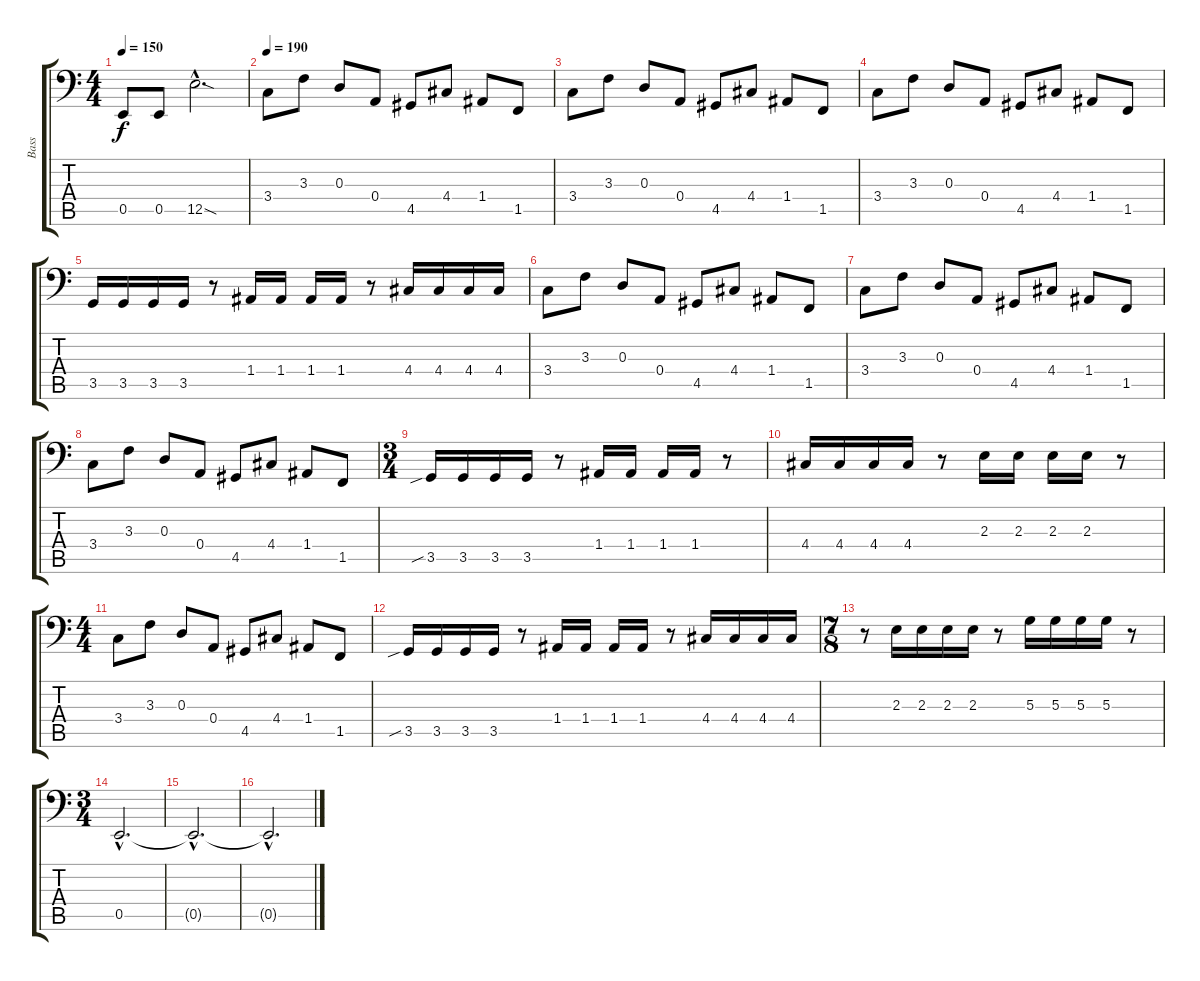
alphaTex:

\track ("Bass" "Bass") {instrument electricbassfinger}
\staff {score tabs}
\tuning (C3 G2 D2 A1 E1 B0) {hide}
\ts (4 4)
\tempo 150
\clef f4
\ks c
0.5{t}.8{dy f} 0.5.8 12.5{sod hac}.2{d} |
\tempo 170
\tempo 190
3.4.8 3.3.8 0.3.8 0.4.8 4.5.8 4.4.8 1.4.8 1.5.8 |
3.4.8 3.3.8 0.3.8 0.4.8 4.5.8 4.4.8 1.4.8 1.5.8 |
3.4.8 3.3.8 0.3.8 0.4.8 4.5.8 4.4.8 1.4.8 1.5.8 |
3.5.16 3.5.16 3.5.16 3.5.16 r.8 1.4.16 1.4.16 1.4.16 1.4.16 r.8 4.4.16 4.4.16 4.4.16 4.4.16 |
3.4.8 3.3.8 0.3.8 0.4.8 4.5.8 4.4.8 1.4.8 1.5.8 |
3.4.8 3.3.8 0.3.8 0.4.8 4.5.8 4.4.8 1.4.8 1.5.8 |
3.4.8 3.3.8 0.3.8 0.4.8 4.5.8 4.4.8 1.4.8 1.5.8 |
\ts (3 4)
3.5{sib}.16 3.5.16 3.5.16 3.5.16 r.8 1.4.16 1.4.16 1.4.16 1.4.16 r.8 |
4.4.16 4.4.16 4.4.16 4.4.16 r.8 2.3.16 2.3.16 2.3.16 2.3.16 r.8 |
\ts (4 4)
3.4.8 3.3.8 0.3.8 0.4.8 4.5.8 4.4.8 1.4.8 1.5.8 |
3.5{sib}.16 3.5.16 3.5.16 3.5.16 r.8 1.4.16 1.4.16 1.4.16 1.4.16 r.8 4.4.16 4.4.16 4.4.16 4.4.16 |
\ts (7 8)
r.8 2.3.16 2.3.16 2.3.16 2.3.16 r.8 5.3.16 5.3.16 5.3.16 5.3.16 r.8 |
\ts (3 4)
0.5{hac}.2{d} |
0.5{hac t}.2{d} |
0.5{hac t}.2{d}
